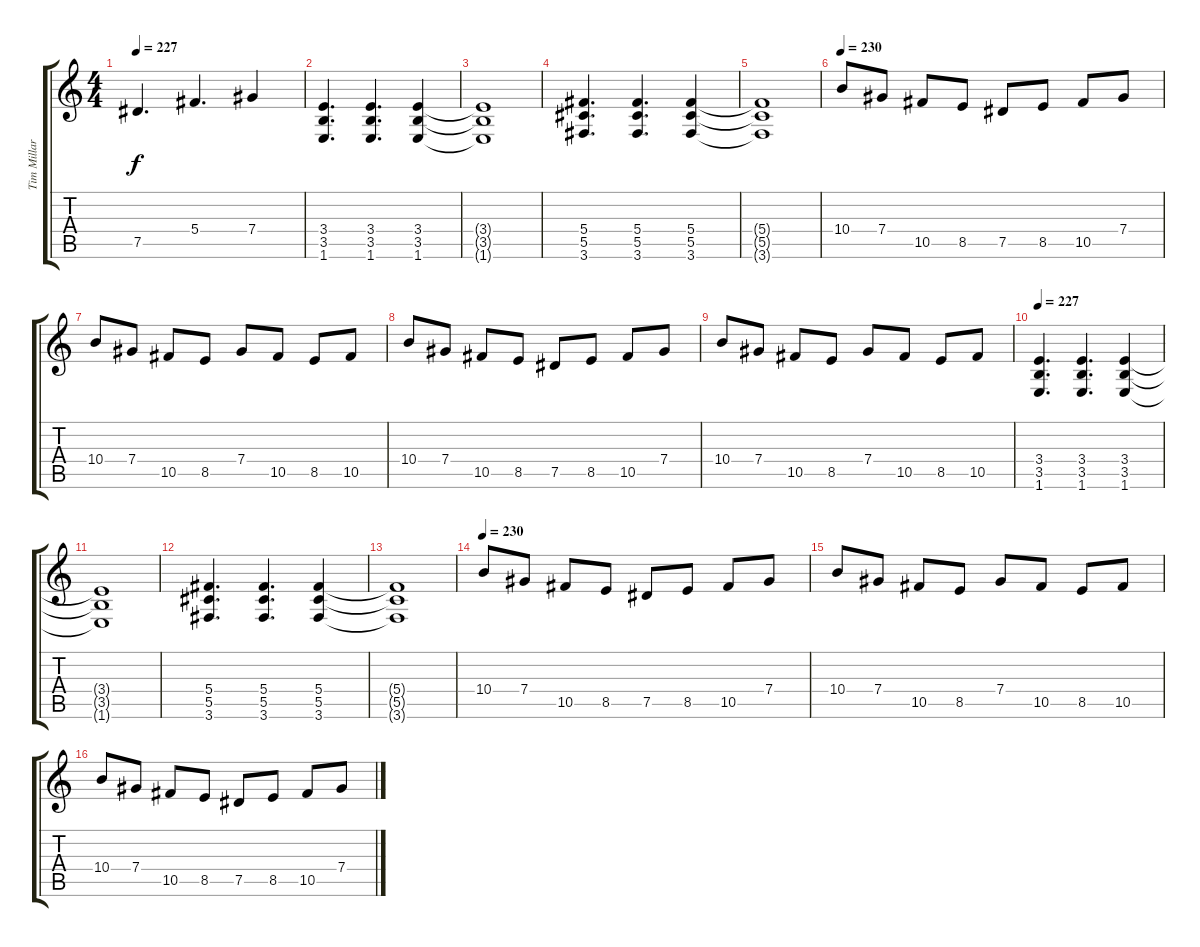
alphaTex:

\track ("Tim Millar" "Tim Millar") {instrument distortionguitar}
\staff {score tabs}
\tuning (Eb4 Bb3 Gb3 Db3 Ab2 Eb2) {hide}
\ts (4 4)
\tempo 227
\clef g2
\ks c
7.5.4{d dy f volume 13} 5.4.4{d} 7.4.4 |
(3.4 3.5 1.6).4{d} (3.4 3.5 1.6).4{d} (3.4 3.5 1.6).4 |
(3.4{t} 3.5{t} 1.6{t}).1 |
(5.4 5.5 3.6).4{d} (5.4 5.5 3.6).4{d} (5.4 5.5 3.6).4 |
(5.4{t} 5.5{t} 3.6{t}).1 |
\tempo 230
10.4.8 7.4.8 10.5.8 8.5.8 7.5.8 8.5.8 10.5.8 7.4.8 |
10.4.8 7.4.8 10.5.8 8.5.8 7.4.8 10.5.8 8.5.8 10.5.8 |
10.4.8 7.4.8 10.5.8 8.5.8 7.5.8 8.5.8 10.5.8 7.4.8 |
10.4.8 7.4.8 10.5.8 8.5.8 7.4.8 10.5.8 8.5.8 10.5.8 |
\tempo 227
(3.4 3.5 1.6).4{d} (3.4 3.5 1.6).4{d} (3.4 3.5 1.6).4 |
(3.4{t} 3.5{t} 1.6{t}).1 |
(5.4 5.5 3.6).4{d} (5.4 5.5 3.6).4{d} (5.4 5.5 3.6).4 |
(5.4{t} 5.5{t} 3.6{t}).1 |
\tempo 230
10.4.8 7.4.8 10.5.8 8.5.8 7.5.8 8.5.8 10.5.8 7.4.8 |
10.4.8 7.4.8 10.5.8 8.5.8 7.4.8 10.5.8 8.5.8 10.5.8 |
10.4.8 7.4.8 10.5.8 8.5.8 7.5.8 8.5.8 10.5.8 7.4.8
